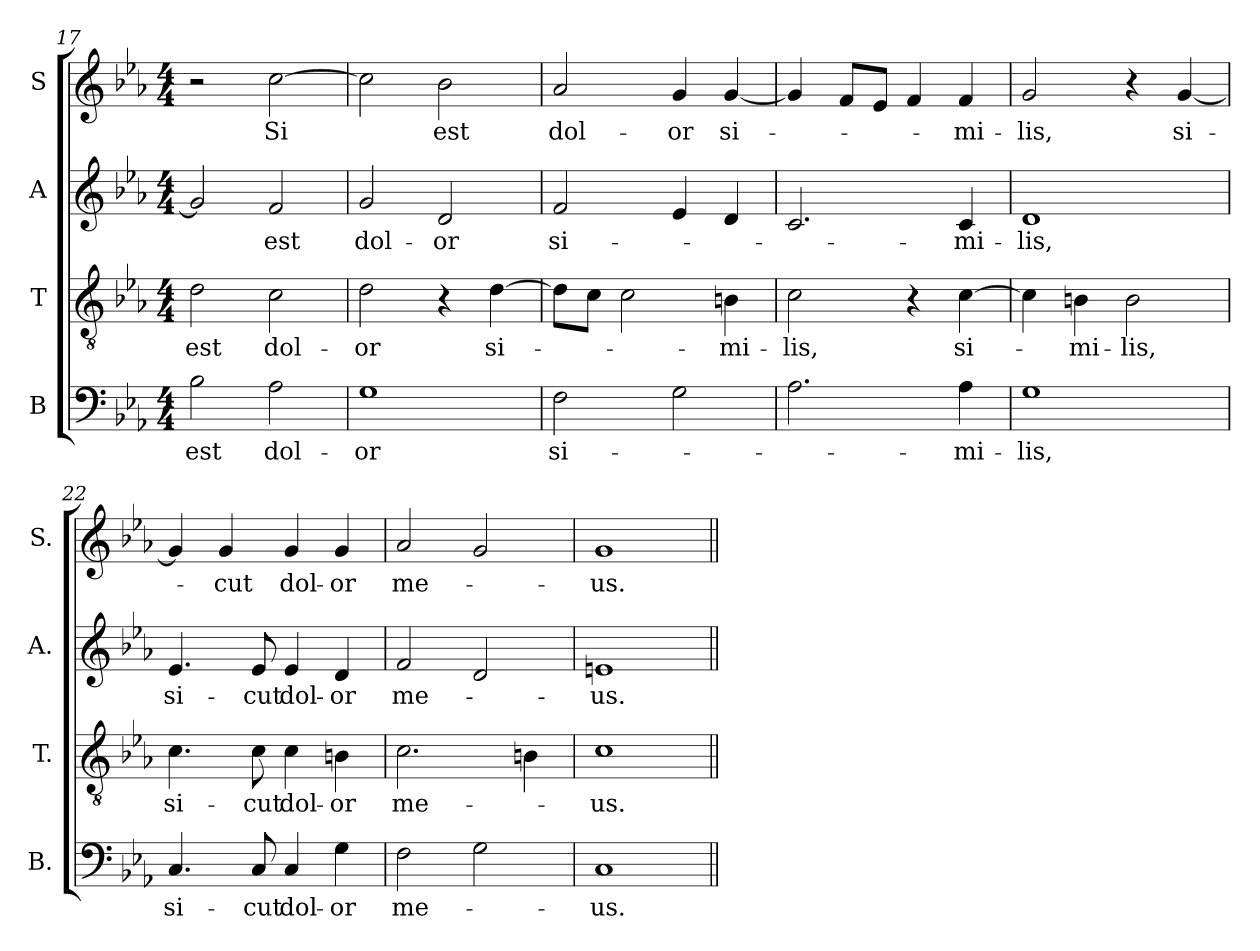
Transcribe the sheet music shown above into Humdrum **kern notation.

**kern	**text	**kern	**text	**kern	**text	**kern	**text
*part4	*part4	*part3	*part3	*part2	*part2	*part1	*part1
*staff4	*staff4	*staff3	*staff3	*staff2	*staff2	*staff1	*staff1
*I"B	*	*I"T	*	*I"A	*	*I"S	*
*I'B.	*	*I'T.	*	*I'A.	*	*I'S.	*
*clefF4	*	*clefGv2	*	*clefG2	*	*clefG2	*
*	*	*ITrd7c12	*	*	*	*	*
*k[b-e-a-]	*	*k[b-e-a-]	*	*k[b-e-a-]	*	*k[b-e-a-]	*
*E-:	*	*E-:	*	*E-:	*	*E-:	*
*M4/4	*	*M4/4	*	*M4/4	*	*M4/4	*
=17	=17	=17	=17	=17	=17	=17	=17
!	!LO:LY:b:color=#000000	!	!	!	!	!	!
!	!	!	!LO:LY:b:color=#000000	!	!	!	!
2B-i\	est	2Di\	est	2gi/]	.	2r	.
!	!LO:LY:b:color=#000000	!	!	!	!	!	!
!	!	!	!LO:LY:b:color=#000000	!	!	!	!
!	!	!	!	!	!LO:LY:b:color=#000000	!	!
!	!	!	!	!	!	!	!LO:LY:b:color=#000000
2A-i\	dol-	2Ci\	dol-	2fi/	est	[2cci\	Si
=18	=18	=18	=18	=18	=18	=18	=18
!	!LO:LY:b:color=#000000	!	!	!	!	!	!
!	!	!	!LO:LY:b:color=#000000	!	!	!	!
!	!	!	!	!	!LO:LY:b:color=#000000	!	!
1Gi	-or	2Di\	-or	2gi/	dol-	2cci\]	.
!	!	!	!	!	!LO:LY:b:color=#000000	!	!
!	!	!	!	!	!	!	!LO:LY:b:color=#000000
.	.	4r	.	2di/	-or	2b-i\	est
!	!	!	!LO:LY:b:color=#000000	!	!	!	!
.	.	[4Di\	si-	.	.	.	.
=19	=19	=19	=19	=19	=19	=19	=19
!	!LO:LY:b:color=#000000	!	!	!	!	!	!
!	!	!	!	!	!LO:LY:b:color=#000000	!	!
!	!	!	!	!	!	!	!LO:LY:b:color=#000000
2Fi\	si-	8Di\L]	.	2fi/	si-	2a-i/	dol-
.	.	8Ci\J	.	.	.	.	.
.	.	2Ci\	.	.	.	.	.
!	!	!	!	!	!	!	!LO:LY:b:color=#000000
2Gi\	.	.	.	4e-i/	.	4gi/	-or
!	!	!	!LO:LY:b:color=#000000	!	!	!	!
!	!	!	!	!	!	!	!LO:LY:b:color=#000000
.	.	4BBni\	-mi-	4di/	.	[4gi/	si-
=20	=20	=20	=20	=20	=20	=20	=20
!	!	!	!LO:LY:b:color=#000000	!	!	!	!
2.A-i\	.	2Ci\	-lis,	2.ci/	.	4gi/]	.
.	.	.	.	.	.	8fi/L	.
.	.	.	.	.	.	8e-i/J	.
.	.	4r	.	.	.	4fi/	.
!	!LO:LY:b:color=#000000	!	!	!	!	!	!
!	!	!	!LO:LY:b:color=#000000	!	!	!	!
!	!	!	!	!	!LO:LY:b:color=#000000	!	!
!	!	!	!	!	!	!	!LO:LY:b:color=#000000
4A-i\	-mi-	[4Ci\	si-	4ci/	-mi-	4fi/	-mi-
!!LO:LB:g=z
=21	=21	=21	=21	=21	=21	=21	=21
!	!LO:LY:b:color=#000000	!	!	!	!	!	!
!	!	!	!	!	!LO:LY:b:color=#000000	!	!
!	!	!	!	!	!	!	!LO:LY:b:color=#000000
1Gi	-lis,	4Ci\]	.	1di	-lis,	2gi/	-lis,
!	!	!	!LO:LY:b:color=#000000	!	!	!	!
.	.	4BBni\	-mi-	.	.	.	.
!	!	!	!LO:LY:b:color=#000000	!	!	!	!
.	.	2BBi\	-lis,	.	.	4r	.
!	!	!	!	!	!	!	!LO:LY:b:color=#000000
.	.	.	.	.	.	[4gi/	si-
=22	=22	=22	=22	=22	=22	=22	=22
!	!LO:LY:b:color=#000000	!	!	!	!	!	!
!	!	!	!LO:LY:b:color=#000000	!	!	!	!
!	!	!	!	!	!LO:LY:b:color=#000000	!	!
4.Ci/	si-	4.Ci\	si-	4.e-i/	si-	4gi/]	.
!	!	!	!	!	!	!	!LO:LY:b:color=#000000
.	.	.	.	.	.	4gi/	-cut
!	!LO:LY:b:color=#000000	!	!	!	!	!	!
!	!	!	!LO:LY:b:color=#000000	!	!	!	!
!	!	!	!	!	!LO:LY:b:color=#000000	!	!
8Ci/	-cut	8Ci\	-cut	8e-i/	-cut	.	.
!	!LO:LY:b:color=#000000	!	!	!	!	!	!
!	!	!	!LO:LY:b:color=#000000	!	!	!	!
!	!	!	!	!	!LO:LY:b:color=#000000	!	!
!	!	!	!	!	!	!	!LO:LY:b:color=#000000
4Ci/	dol-	4Ci\	dol-	4e-i/	dol-	4gi/	dol-
!	!LO:LY:b:color=#000000	!	!	!	!	!	!
!	!	!	!LO:LY:b:color=#000000	!	!	!	!
!	!	!	!	!	!LO:LY:b:color=#000000	!	!
!	!	!	!	!	!	!	!LO:LY:b:color=#000000
4Gi\	-or	4BBni\	-or	4di/	-or	4gi/	-or
=23	=23	=23	=23	=23	=23	=23	=23
!	!LO:LY:b:color=#000000	!	!	!	!	!	!
!	!	!	!LO:LY:b:color=#000000	!	!	!	!
!	!	!	!	!	!LO:LY:b:color=#000000	!	!
!	!	!	!	!	!	!	!LO:LY:b:color=#000000
2Fi\	me-	2.Ci\	me-	2fi/	me-	2a-i/	me-
2Gi\	.	.	.	2di/	.	2gi/	.
.	.	4BBni\	.	.	.	.	.
=24	=24	=24	=24	=24	=24	=24	=24
!	!LO:LY:b:color=#000000	!	!	!	!	!	!
!	!	!	!LO:LY:b:color=#000000	!	!	!	!
!	!	!	!	!	!LO:LY:b:color=#000000	!	!
!	!	!	!	!	!	!	!LO:LY:b:color=#000000
1Ci	-us.	1Ci	-us.	1eni	-us.	1gi	-us.
=||	=||	=||	=||	=||	=||	=||	=||
*-	*-	*-	*-	*-	*-	*-	*-
